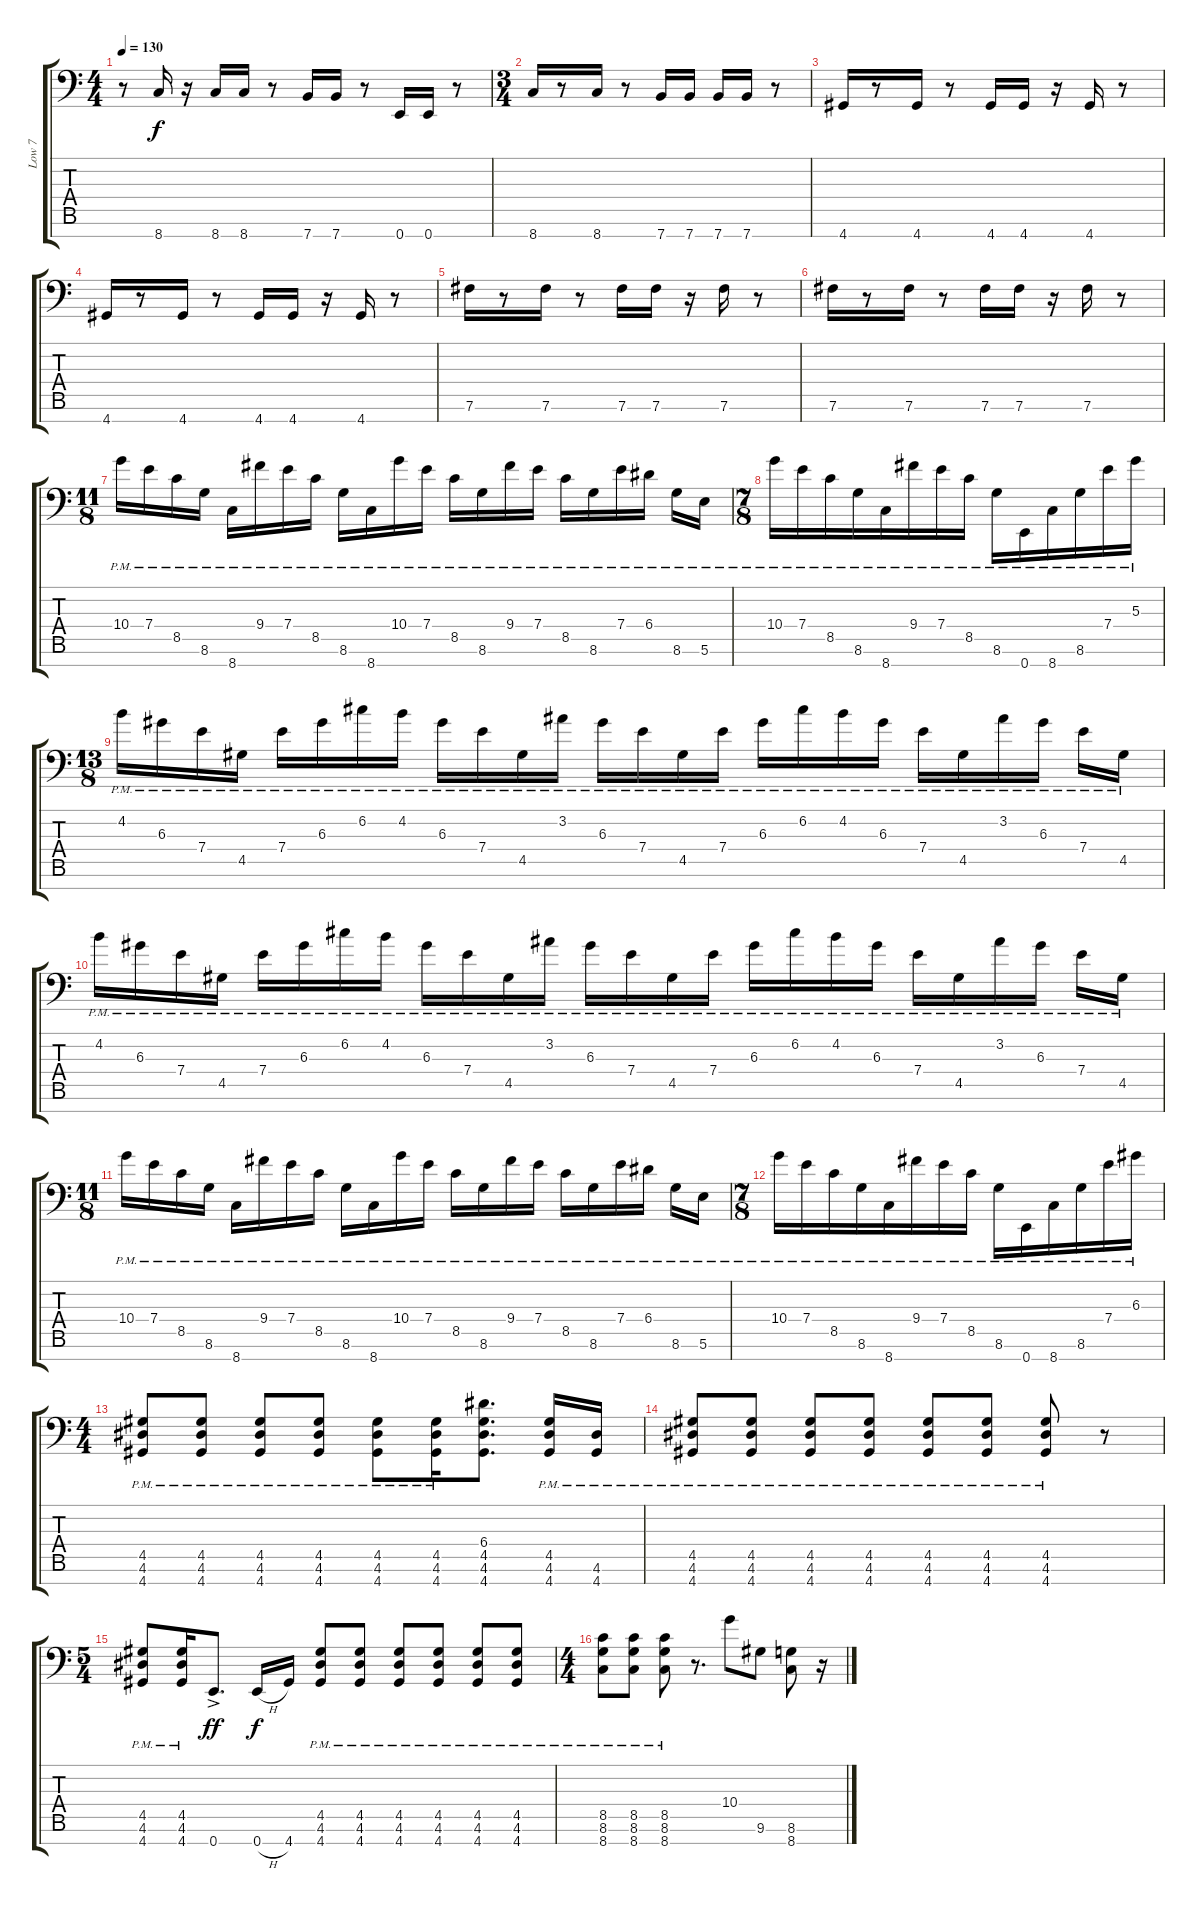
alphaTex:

\track ("Low 7" "Low 7") {instrument distortionguitar}
\staff {score tabs}
\tuning (B3 G3 D3 A2 E2 B1 E1) {hide}
\ts (4 4)
\tempo 130
\clef f4
\ks c
r.8{dy f} 8.7.16 r.16 8.7.16 8.7.16 r.8 7.7.16 7.7.16 r.8 0.7.16 0.7.16 r.8 |
\ts (3 4)
8.7.16 r.8 8.7.16 r.8 7.7.16 7.7.16 7.7.16 7.7.16 r.8 |
4.7.16 r.8 4.7.16 r.8 4.7.16 4.7.16 r.16 4.7.16 r.8 |
4.7.16 r.8 4.7.16 r.8 4.7.16 4.7.16 r.16 4.7.16 r.8 |
7.6.16 r.8 7.6.16 r.8 7.6.16 7.6.16 r.16 7.6.16 r.8 |
7.6.16 r.8 7.6.16 r.8 7.6.16 7.6.16 r.16 7.6.16 r.8 |
\ts (11 8)
10.4{pm}.16 7.4{pm}.16 8.5{pm}.16 8.6{pm}.16 8.7{pm}.16 9.4{pm}.16 7.4{pm}.16 8.5{pm}.16 8.6{pm}.16 8.7{pm}.16 10.4{pm}.16 7.4{pm}.16 8.5{pm}.16 8.6{pm}.16 9.4{pm}.16 7.4{pm}.16 8.5{pm}.16 8.6{pm}.16 7.4{pm}.16 6.4{pm}.16 8.6{pm}.16 5.6{pm}.16 |
\ts (7 8)
10.4{pm}.16 7.4{pm}.16 8.5{pm}.16 8.6{pm}.16 8.7{pm}.16 9.4{pm}.16 7.4{pm}.16 8.5{pm}.16 8.6{pm}.16 0.7{pm}.16 8.7{pm}.16 8.6{pm}.16 7.4{pm}.16 5.3{pm}.16 |
\ts (13 8)
4.2{pm}.16 6.3{pm}.16 7.4{pm}.16 4.5{pm}.16 7.4{pm}.16 6.3{pm}.16 6.2{pm}.16 4.2{pm}.16 6.3{pm}.16 7.4{pm}.16 4.5{pm}.16 3.2{pm}.16 6.3{pm}.16 7.4{pm}.16 4.5{pm}.16 7.4{pm}.16 6.3{pm}.16 6.2{pm}.16 4.2{pm}.16 6.3{pm}.16 7.4{pm}.16 4.5{pm}.16 3.2{pm}.16 6.3{pm}.16 7.4{pm}.16 4.5{pm}.16 |
4.2{pm}.16 6.3{pm}.16 7.4{pm}.16 4.5{pm}.16 7.4{pm}.16 6.3{pm}.16 6.2{pm}.16 4.2{pm}.16 6.3{pm}.16 7.4{pm}.16 4.5{pm}.16 3.2{pm}.16 6.3{pm}.16 7.4{pm}.16 4.5{pm}.16 7.4{pm}.16 6.3{pm}.16 6.2{pm}.16 4.2{pm}.16 6.3{pm}.16 7.4{pm}.16 4.5{pm}.16 3.2{pm}.16 6.3{pm}.16 7.4{pm}.16 4.5{pm}.16 |
\ts (11 8)
10.4{pm}.16 7.4{pm}.16 8.5{pm}.16 8.6{pm}.16 8.7{pm}.16 9.4{pm}.16 7.4{pm}.16 8.5{pm}.16 8.6{pm}.16 8.7{pm}.16 10.4{pm}.16 7.4{pm}.16 8.5{pm}.16 8.6{pm}.16 9.4{pm}.16 7.4{pm}.16 8.5{pm}.16 8.6{pm}.16 7.4{pm}.16 6.4{pm}.16 8.6{pm}.16 5.6{pm}.16 |
\ts (7 8)
10.4{pm}.16 7.4{pm}.16 8.5{pm}.16 8.6{pm}.16 8.7{pm}.16 9.4{pm}.16 7.4{pm}.16 8.5{pm}.16 8.6{pm}.16 0.7{pm}.16 8.7{pm}.16 8.6{pm}.16 7.4{pm}.16 6.3{pm}.16 |
\ts (4 4)
(4.5{pm} 4.6{pm} 4.7{pm}).8 (4.5{pm} 4.6{pm} 4.7{pm}).8 (4.5{pm} 4.6{pm} 4.7{pm}).8 (4.5{pm} 4.6{pm} 4.7{pm}).8 (4.5{pm} 4.6{pm} 4.7{pm}).8 (4.5{pm} 4.6{pm} 4.7{pm}).16 (6.4 4.5 4.6 4.7).8{d} (4.5{pm} 4.6{pm} 4.7{pm}).16 (4.6{pm} 4.7{pm}).16 |
(4.5{pm} 4.6{pm} 4.7{pm}).8 (4.5{pm} 4.6{pm} 4.7{pm}).8 (4.5{pm} 4.6{pm} 4.7{pm}).8 (4.5{pm} 4.6{pm} 4.7{pm}).8 (4.5{pm} 4.6{pm} 4.7{pm}).8 (4.5{pm} 4.6{pm} 4.7{pm}).8 (4.5{pm} 4.6{pm} 4.7{pm}).8 r.8 |
\ts (5 4)
(4.5{pm} 4.6{pm} 4.7{pm}).8 (4.5{pm} 4.6{pm} 4.7{pm}).16 0.7{ac}.8{d dy ff} 0.7{h}.16{dy f} 4.7.16 (4.5{pm} 4.6{pm} 4.7{pm}).8 (4.5{pm} 4.6{pm} 4.7{pm}).8 (4.5{pm} 4.6{pm} 4.7{pm}).8 (4.5{pm} 4.6{pm} 4.7{pm}).8 (4.5{pm} 4.6{pm} 4.7{pm}).8 (4.5{pm} 4.6{pm} 4.7{pm}).8 |
\ts (4 4)
(8.5{pm} 8.6{pm} 8.7{pm}).8 (8.5{pm} 8.6{pm} 8.7{pm}).8 (8.5{pm} 8.6{pm} 8.7{pm}).8 r.8{d} 10.4.8 9.6.8 (8.6 8.7).8 r.16
